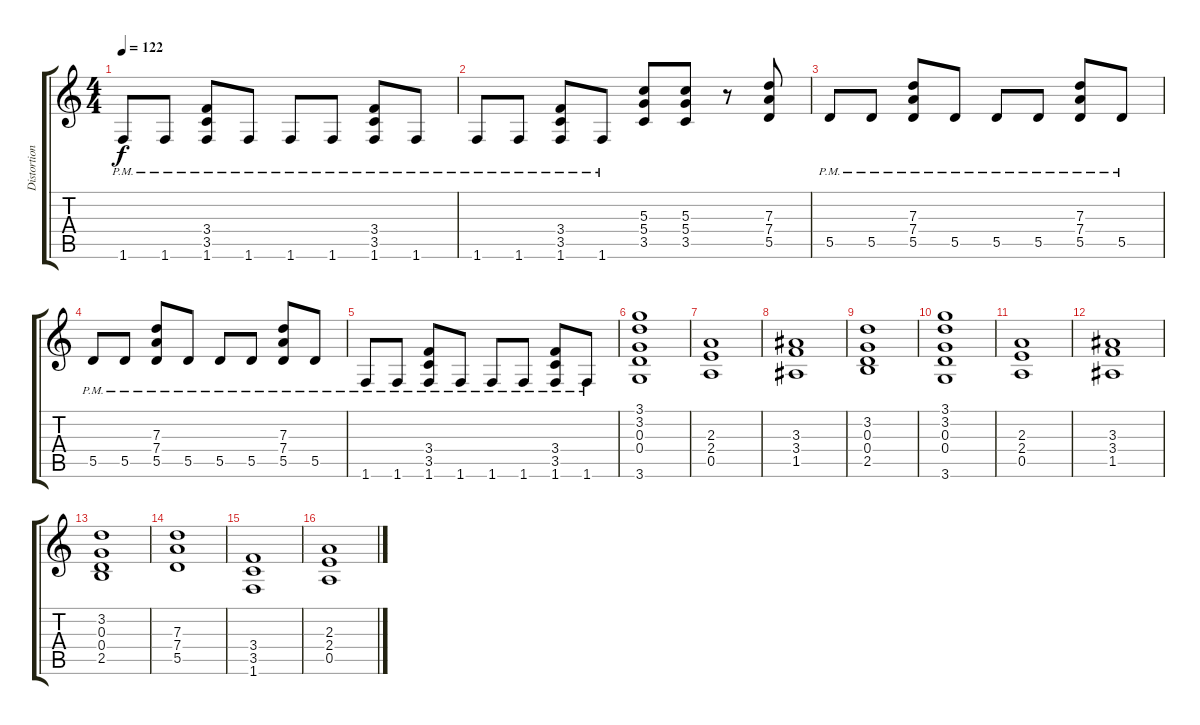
\track ("Distortion Guitar" "Distortion") {instrument distortionguitar}
\staff {score tabs}
\tuning (E4 B3 G3 D3 A2 E2) {hide}
\ts (4 4)
\tempo 122
\clef g2
\ks c
1.6{pm}.8{dy f} 1.6{pm}.8 (3.4 3.5 1.6{pm}).8 1.6{pm}.8 1.6{pm}.8 1.6{pm}.8 (3.4 3.5 1.6{pm}).8 1.6{pm}.8 |
1.6{pm}.8 1.6{pm}.8 (3.4 3.5 1.6{pm}).8 1.6{pm}.8 (5.3 5.4 3.5).8 (5.3 5.4 3.5).8 r.8 (7.3 7.4 5.5).8 |
5.5{pm}.8 5.5{pm}.8 (7.3 7.4 5.5{pm}).8 5.5{pm}.8 5.5{pm}.8 5.5{pm}.8 (7.3 7.4 5.5{pm}).8 5.5{pm}.8 |
5.5{pm}.8 5.5{pm}.8 (7.3 7.4 5.5{pm}).8 5.5{pm}.8 5.5{pm}.8 5.5{pm}.8 (7.3 7.4 5.5{pm}).8 5.5{pm}.8 |
1.6{pm}.8 1.6{pm}.8 (3.4 3.5 1.6{pm}).8 1.6{pm}.8 1.6{pm}.8 1.6{pm}.8 (3.4 3.5 1.6{pm}).8 1.6{pm}.8 |
(3.1 3.2 0.3 0.4 3.6).1 |
(2.3 2.4 0.5).1 |
(3.3 3.4 1.5).1 |
(3.2 0.3 0.4 2.5).1 |
(3.1 3.2 0.3 0.4 3.6).1 |
(2.3 2.4 0.5).1 |
(3.3 3.4 1.5).1 |
(3.2 0.3 0.4 2.5).1 |
(7.3 7.4 5.5).1 |
(3.4 3.5 1.6).1 |
(2.3 2.4 0.5).1
